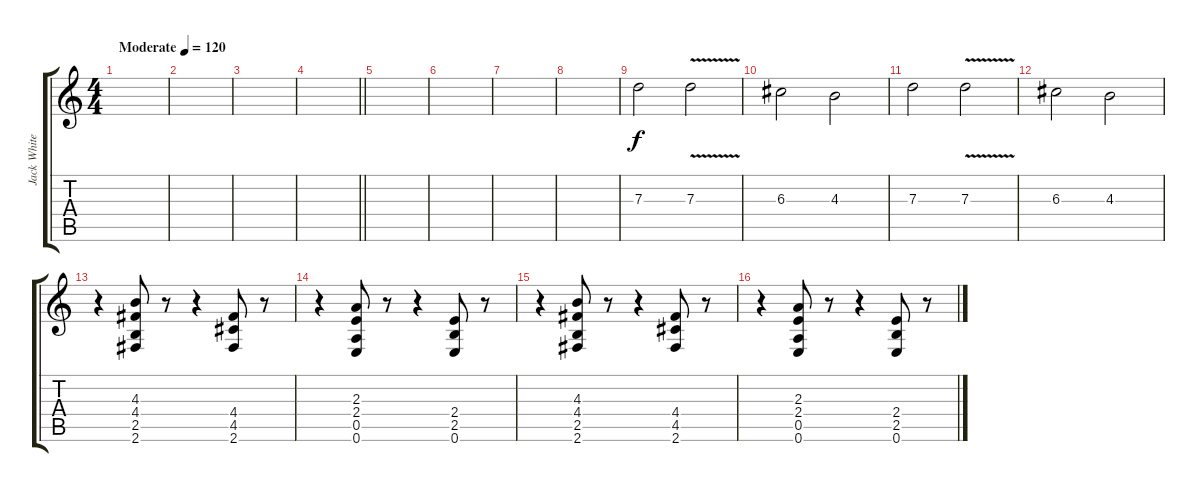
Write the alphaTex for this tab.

\track ("Jack White (Guitar)" "Jack White") {instrument overdrivenguitar}
\staff {score tabs}
\tuning (E4 B3 G3 D3 A2 E2) {hide}
\ts (4 4)
\tempo (120 "Moderate")
\clef g2
\ks c
|
|
|
\barLineRight lightlight
|
|
|
|
|
7.3.2{instrument overdrivenguitar} 7.3{v}.2 |
6.3.2 4.3.2 |
7.3.2 7.3{v}.2 |
6.3.2 4.3.2 |
r.4{instrument overdrivenguitar} (4.3 4.4 2.5 2.6).8 r.8 r.4 (4.4 4.5 2.6).8 r.8 |
r.4 (2.3 2.4 0.5 0.6).8 r.8 r.4 (2.4 2.5 0.6).8 r.8 |
r.4 (4.3 4.4 2.5 2.6).8 r.8 r.4 (4.4 4.5 2.6).8 r.8 |
r.4 (2.3 2.4 0.5 0.6).8 r.8 r.4 (2.4 2.5 0.6).8 r.8
